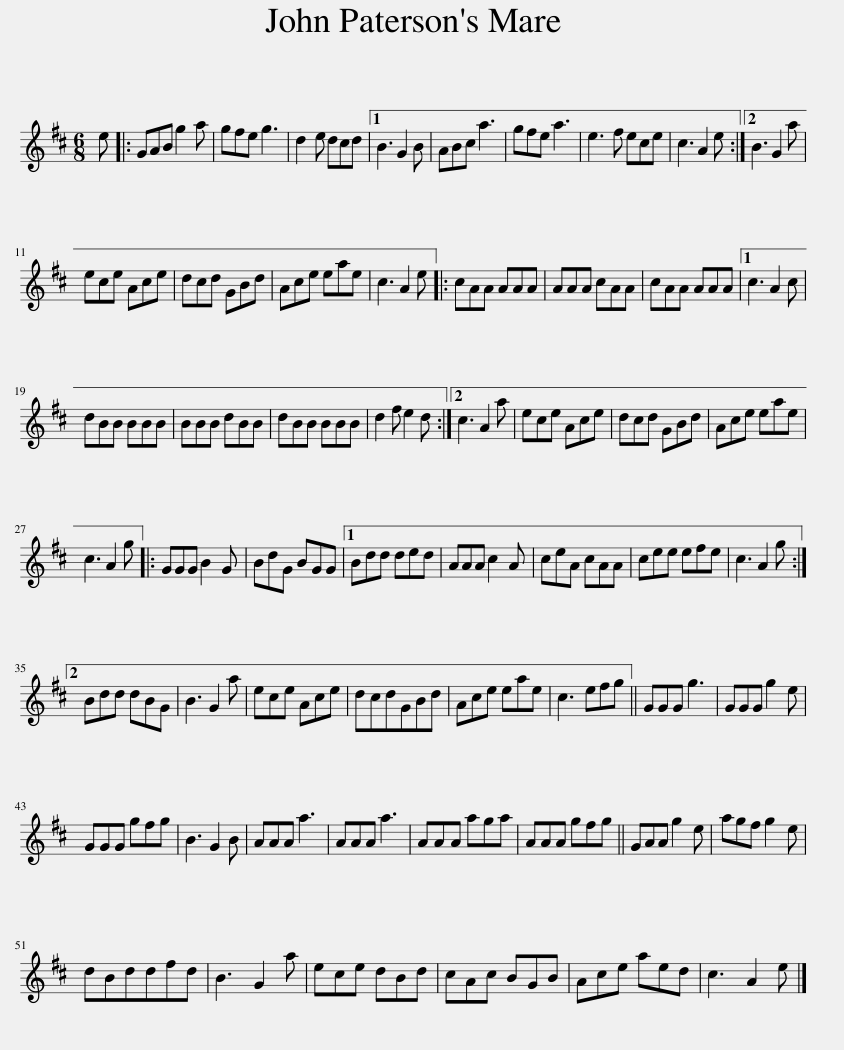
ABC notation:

X:1
L:1/8
M:6/8
I:linebreak $
K:D
V:1 treble
V:1
 e |: GAB g2 a | gfe g3 | d2 e dcd |1 B3 G2 B | %5
 ABc a3 | gfe a3 | e3 f ece | c3 A2 e :|2 B3 G2 a |$ %10
 ece Ace | dcd GBd | Ace eae | c3 A2 e |: cAA AAA | %15
 AAA cAA | cAA AAA |1 c3 A2 c |$ dBB BBB | BBB dBB | %20
 dBB BBB | d2 f e2 d :|2 c3 A2 a | ece Ace | dcd GBd | %25
 Ace eae |$ c3 A2 g |: GGG B2 G | BdG BGG |1 Bdd ded | %30
 AAA c2 A | ceA cAA | cee efe | c3 A2 g :|2$ Bdd dBG | %35
 B3 G2 a | ece Ace | dcdGBd | Ace eae | c3 efg || %40
 GGG g3 | GGG g2 e |$ GGG gfg | B3 G2 B | AAA a3 | %45
 AAA a3 | AAA aga | AAA gfg || GAA g2 e | agf g2 e |$ %50
 dBddfd | B3 G2 a | ece dBd | cAc BGB | Ace aed | %55
 c3 A2 e |] %56
